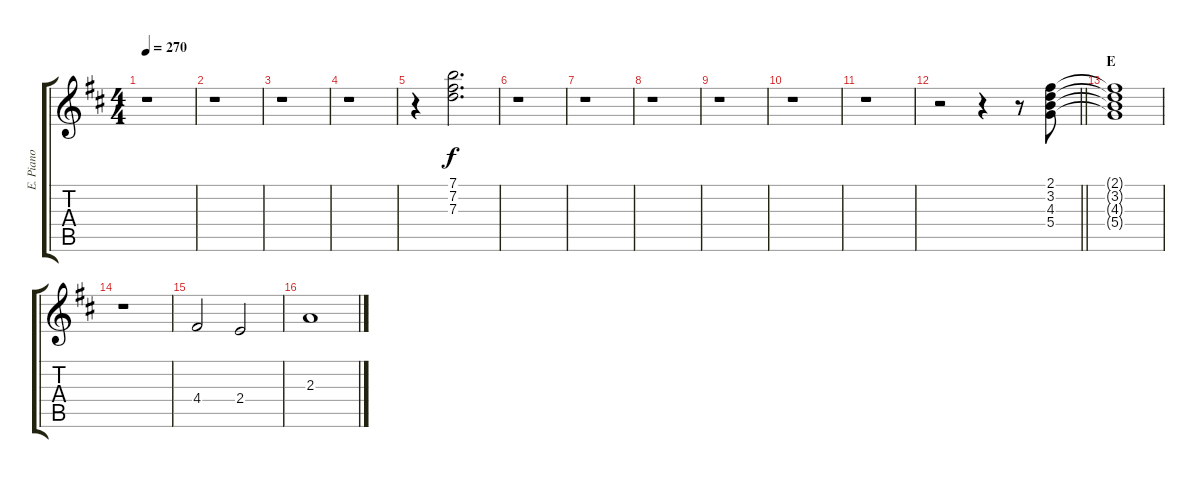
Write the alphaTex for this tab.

\track ("E. Piano" "E. Piano") {instrument electricgrandpiano}
\staff {score tabs}
\tuning (E5 B4 G4 D4 A3 E3) {hide}
\ts (4 4)
\tempo 270
\clef g2
\ks d
r.1{dy f} |
r.1 |
r.1 |
r.1 |
r.4 (7.1 7.2 7.3).2{d} |
r.1 |
r.1 |
r.1 |
r.1 |
r.1 |
r.1 |
\barLineRight lightlight
r.2 r.4 r.8 (2.1 3.2 4.3 5.4).8 |
\section ("" "E")
(2.1{t} 3.2{t} 4.3{t} 5.4{t}).1 |
r.1 |
4.4.2 2.4.2 |
2.3.1
